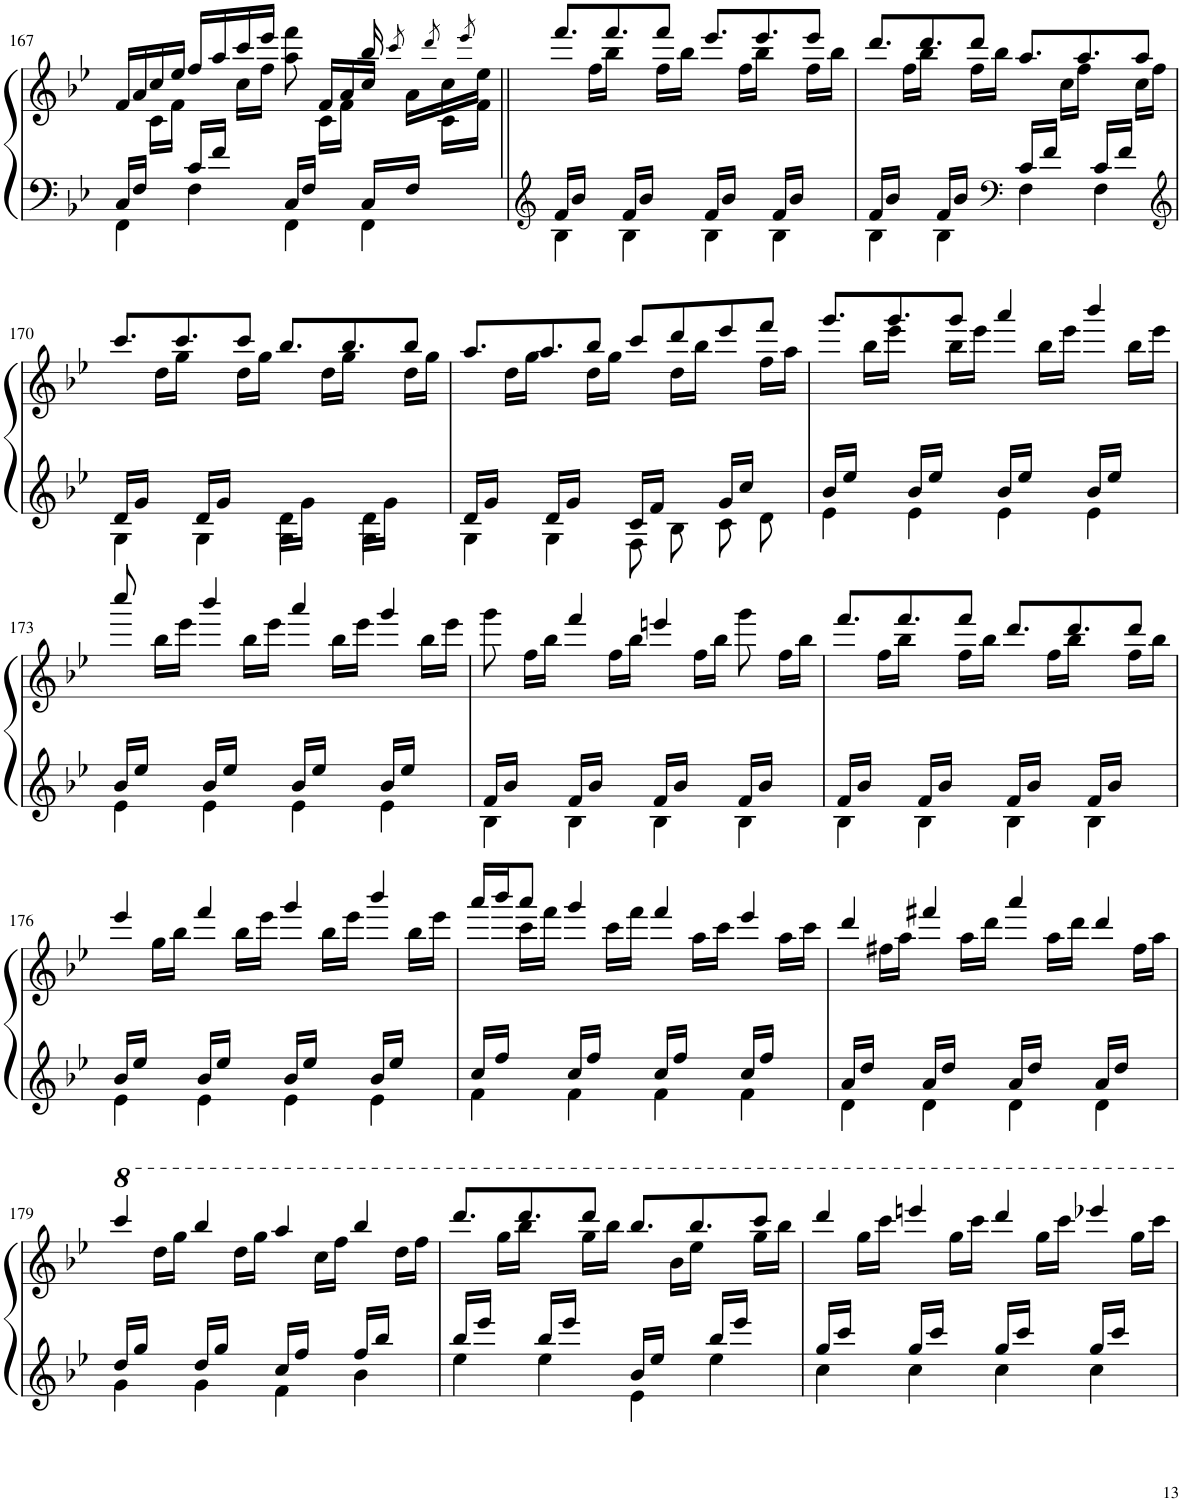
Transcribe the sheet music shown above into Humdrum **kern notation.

**kern	**kern
*part1	*part1
*staff2	*staff1
*I"Piano	*
*I'Pno.	*
!!LO:PB:g=z
*clefF4	*clefG2
*k[b-e-]	*k[b-e-]
*M4/4	*M4/4
=167	=167
*^	*^
*	*	*	*^
4FF\	16C/LL	16f/LL	8ryy	2.ryy
.	16F/JJ	16a/	.	.
.	8ryy	16cc/	16c\LL	.
.	.	16ee-/JJ	16f\JJ	.
4F\	16c/LL	16ff/LL	8ryy	.
.	16f/JJ	16aa/	.	.
.	8ryy	16ccc/	16cc\LL	.
.	.	16eee-/JJ	16ff\JJ	.
4FF\	16C/LL	8aa\ 8fff\	8ryy	.
.	16F/JJ	.	.	.
.	8ryy	16f/LL	16c\LL	.
.	.	16a/	16f\JJ	.
4FF\	16C/LL	16cc/JJ	8ryy	16bb-/
.	.	8qccc/	.	.
.	16F/JJ	16a\LL	.	8.ryy
.	.	8qddd/	.	.
.	8ryy	16cc\	16c\LL	.
.	.	8qeee-/	.	.
.	.	16ee-\JJ	16f\JJ	.
*	*	*v	*v	*v
=168||	=168||	=168||
*clefG2	*	*
*	*	*^
4B-\	16f/LL	8.fff/L	8ryy
.	16b-/JJ	.	.
.	8ryy	.	16ff\LL
.	.	8.fff/	16bb-\JJ
4B-\	16f/LL	.	8ryy
.	16b-/JJ	.	.
.	8ryy	8fff/J	16ff\LL
.	.	.	16bb-\JJ
4B-\	16f/LL	8.eee-/L	8ryy
.	16b-/JJ	.	.
.	8ryy	.	16ff\LL
.	.	8.eee-/	16bb-\JJ
4B-\	16f/LL	.	8ryy
.	16b-/JJ	.	.
.	8ryy	8eee-/J	16ff\LL
.	.	.	16bb-\JJ
=169	=169	=169	=169
4B-\	16f/LL	8.ddd/L	8ryy
.	16b-/JJ	.	.
.	8ryy	.	16ff\LL
.	.	8.ddd/	16bb-\JJ
4B-\	16f/LL	.	8ryy
.	16b-/JJ	.	.
.	8ryy	8ddd/J	16ff\LL
.	.	.	16bb-\JJ
*clefF4	*	*	*
4F\	16c/LL	8.aa/L	8ryy
.	16f/JJ	.	.
.	8ryy	.	16cc\LL
.	.	8.aa/	16ff\JJ
4F\	16c/LL	.	8ryy
.	16f/JJ	.	.
.	8ryy	8aa/J	16cc\LL
.	.	.	16ff\JJ
!!LO:LB:g=z	!!
=170	=170	=170	=170
*clefG2	*	*	*
4G\	16d/LL	8.ccc/L	8ryy
.	16g/JJ	.	.
.	8ryy	.	16dd\LL
.	.	8.ccc/	16gg\JJ
4G\	16d/LL	.	8ryy
.	16g/JJ	.	.
.	8ryy	8ccc/J	16dd\LL
.	.	.	16gg\JJ
4G\	16d\LL	8.bb-/L	8ryy
.	16g\JJ	.	.
.	8ryy	.	16dd\LL
.	.	8.bb-/	16gg\JJ
4G\	16d\LL	.	8ryy
.	16g\JJ	.	.
.	8ryy	8bb-/J	16dd\LL
.	.	.	16gg\JJ
=171	=171	=171	=171
4G\	16d/LL	8.aa/L	8ryy
.	16g/JJ	.	.
.	8ryy	.	16dd\LL
.	.	8.aa/	16gg\JJ
4G\	16d/LL	.	8ryy
.	16g/JJ	.	.
.	8ryy	8bb-/J	16dd\LL
.	.	.	16gg\JJ
8F\	16c/LL	8ccc/L	8ryy
.	16f/JJ	.	.
8B-\	8ryy	8ddd/	16dd\LL
.	.	.	16bb-\JJ
8c\	16g/LL	8eee-/	8ryy
.	16cc/JJ	.	.
8d\	8ryy	8fff/J	16ff\LL
.	.	.	16aa\JJ
=172	=172	=172	=172
4e-\	16b-/LL	8.ggg/L	8ryy
.	16ee-/JJ	.	.
.	8ryy	.	16bb-\LL
.	.	8.ggg/	16eee-\JJ
4e-\	16b-/LL	.	8ryy
.	16ee-/JJ	.	.
.	8ryy	8ggg/J	16bb-\LL
.	.	.	16eee-\JJ
4e-\	16b-/LL	4aaa/	8ryy
.	16ee-/JJ	.	.
.	8ryy	.	16bb-\LL
.	.	.	16eee-\JJ
4e-\	16b-/LL	4bbb-/	8ryy
.	16ee-/JJ	.	.
.	8ryy	.	16bb-\LL
.	.	.	16eee-\JJ
!!LO:LB:g=z	!!
=173	=173	=173	=173
4e-\	16b-/LL	8cccc/	4.ryy
.	16ee-/JJ	.	.
.	8ryy	16bb-\LL	.
.	.	16eee-\JJ	.
4e-\	16b-/LL	4bbb-/	.
.	16ee-/JJ	.	.
.	8ryy	.	16bb-\LL
.	.	.	16eee-\JJ
4e-\	16b-/LL	4aaa/	8ryy
.	16ee-/JJ	.	.
.	8ryy	.	16bb-\LL
.	.	.	16eee-\JJ
4e-\	16b-/LL	4ggg/	8ryy
.	16ee-/JJ	.	.
.	8ryy	.	16bb-\LL
.	.	.	16eee-\JJ
=174	=174	=174	=174
4B-\	16f/LL	8ggg\	4.ryy
.	16b-/JJ	.	.
.	8ryy	16ff\LL	.
.	.	16bb-\JJ	.
4B-\	16f/LL	4fff/	.
.	16b-/JJ	.	.
.	8ryy	.	16ff\LL
.	.	.	16bb-\JJ
4B-\	16f/LL	4eeen/	8ryy
.	16b-/JJ	.	.
.	8ryy	.	16ff\LL
.	.	.	16bb-\JJ
4B-\	16f/LL	8ggg\	4ryy
.	16b-/JJ	.	.
.	8ryy	16ff\LL	.
.	.	16bb-\JJ	.
=175	=175	=175	=175
4B-\	16f/LL	8.fff/L	8ryy
.	16b-/JJ	.	.
.	8ryy	.	16ff\LL
.	.	8.fff/	16bb-\JJ
4B-\	16f/LL	.	8ryy
.	16b-/JJ	.	.
.	8ryy	8fff/J	16ff\LL
.	.	.	16bb-\JJ
4B-\	16f/LL	8.ddd/L	8ryy
.	16b-/JJ	.	.
.	8ryy	.	16ff\LL
.	.	8.ddd/	16bb-\JJ
4B-\	16f/LL	.	8ryy
.	16b-/JJ	.	.
.	8ryy	8ddd/J	16ff\LL
.	.	.	16bb-\JJ
!!LO:LB:g=z	!!
=176	=176	=176	=176
4e-\	16b-/LL	4eee-/	8ryy
.	16ee-/JJ	.	.
.	8ryy	.	16gg\LL
.	.	.	16bb-\JJ
4e-\	16b-/LL	4fff/	8ryy
.	16ee-/JJ	.	.
.	8ryy	.	16bb-\LL
.	.	.	16eee-\JJ
4e-\	16b-/LL	4ggg/	8ryy
.	16ee-/JJ	.	.
.	8ryy	.	16bb-\LL
.	.	.	16eee-\JJ
4e-\	16b-/LL	4bbb-/	8ryy
.	16ee-/JJ	.	.
.	8ryy	.	16bb-\LL
.	.	.	16eee-\JJ
=177	=177	=177	=177
4f\	16cc/LL	16aaa/LL	8ryy
.	16ff/JJ	16bbb-/J	.
.	8ryy	8aaa/J	16ccc\LL
.	.	.	16fff\JJ
4f\	16cc/LL	4ggg/	8ryy
.	16ff/JJ	.	.
.	8ryy	.	16ccc\LL
.	.	.	16fff\JJ
4f\	16cc/LL	4fff/	8ryy
.	16ff/JJ	.	.
.	8ryy	.	16aa\LL
.	.	.	16ccc\JJ
4f\	16cc/LL	4eee-/	8ryy
.	16ff/JJ	.	.
.	8ryy	.	16aa\LL
.	.	.	16ccc\JJ
=178	=178	=178	=178
4d\	16a/LL	4ddd/	8ryy
.	16dd/JJ	.	.
.	8ryy	.	16ff#X\LL
.	.	.	16aa\JJ
4d\	16a/LL	4fff#X/	8ryy
.	16dd/JJ	.	.
.	8ryy	.	16aa\LL
.	.	.	16ddd\JJ
4d\	16a/LL	4aaa/	8ryy
.	16dd/JJ	.	.
.	8ryy	.	16aa\LL
.	.	.	16ddd\JJ
4d\	16a/LL	4ddd/	8ryy
.	16dd/JJ	.	.
.	8ryy	.	16ff#\LL
.	.	.	16aa\JJ
!!LO:LB:g=z	!!
=179	=179	=179	=179
4g\	16dd/LL	4cccc/	8ryy
.	16gg/JJ	.	.
.	8ryy	.	16ddd\LL
.	.	.	16ggg\JJ
4g\	16dd/LL	4bbb-/	8ryy
.	16gg/JJ	.	.
.	8ryy	.	16ddd\LL
.	.	.	16ggg\JJ
4f\	16cc/LL	4aaa/	8ryy
.	16ff/JJ	.	.
.	8ryy	.	16ccc\LL
.	.	.	16fff\JJ
4b-\	16ff/LL	4bbb-/	8ryy
.	16bb-/JJ	.	.
.	8ryy	.	16ddd\LL
.	.	.	16fff\JJ
=180	=180	=180	=180
4ee-\	16bb-/LL	8.dddd/L	8ryy
.	16eee-/JJ	.	.
.	8ryy	.	16ggg\LL
.	.	8.dddd/	16bbb-\JJ
4ee-\	16bb-/LL	.	8ryy
.	16eee-/JJ	.	.
.	8ryy	8dddd/J	16ggg\LL
.	.	.	16bbb-\JJ
4e-\	16b-/LL	8.bbb-/L	8ryy
.	16ee-/JJ	.	.
.	8ryy	.	16bb-\LL
.	.	8.bbb-/	16eee-\JJ
4ee-\	16bb-/LL	.	8ryy
.	16eee-/JJ	.	.
.	8ryy	8cccc/J	16ggg\LL
.	.	.	16bbb-\JJ
=181	=181	=181	=181
4cc\	16gg/LL	4dddd/	8ryy
.	16ccc/JJ	.	.
.	8ryy	.	16ggg\LL
.	.	.	16cccc\JJ
4cc\	16gg/LL	4eeeen/	8ryy
.	16ccc/JJ	.	.
.	8ryy	.	16ggg\LL
.	.	.	16cccc\JJ
4cc\	16gg/LL	4dddd/	8ryy
.	16ccc/JJ	.	.
.	8ryy	.	16ggg\LL
.	.	.	16cccc\JJ
4cc\	16gg/LL	4eeee-X/	8ryy
.	16ccc/JJ	.	.
.	8ryy	.	16ggg\LL
.	.	.	16cccc\JJ
*v	*v	*	*
*	*v	*v
=	=
*-	*-
